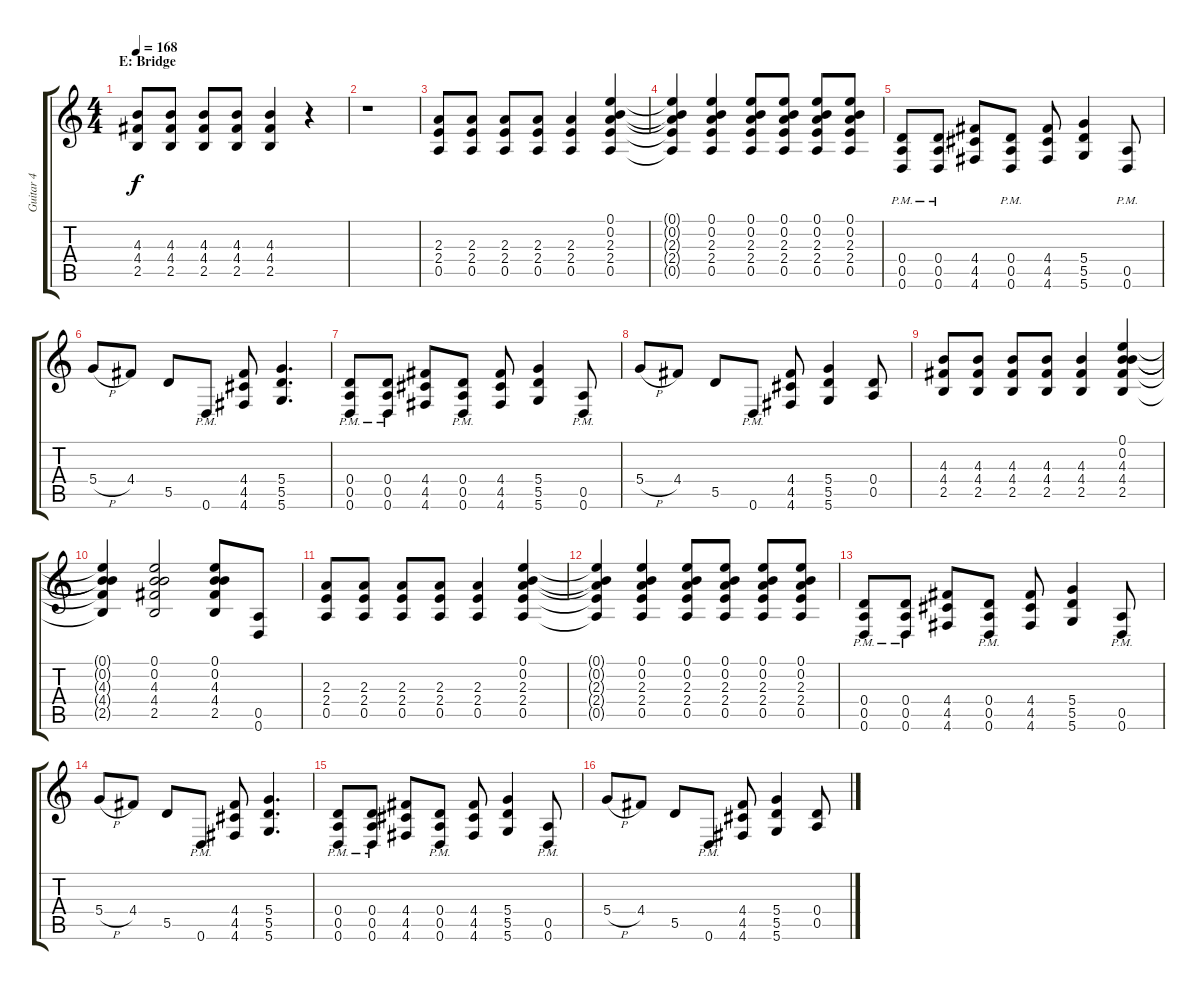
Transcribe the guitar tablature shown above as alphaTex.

\track ("Guitar 4" "Guitar 4") {instrument distortionguitar}
\staff {score tabs}
\tuning (E4 B3 G3 D3 A2 D2) {hide}
\ts (4 4)
\section ("" "E: Bridge")
\tempo 168
\clef g2
\ks c
(4.3 4.4 2.5).8{dy f} (4.3 4.4 2.5).8 (4.3 4.4 2.5).8 (4.3 4.4 2.5).8 (4.3 4.4 2.5).4 r.4 |
r.1 |
(2.3 2.4 0.5).8 (2.3 2.4 0.5).8 (2.3 2.4 0.5).8 (2.3 2.4 0.5).8 (2.3 2.4 0.5).4 (0.1 0.2 2.3 2.4 0.5).4 |
(0.1{t} 0.2{t} 2.3{t} 2.4{t} 0.5{t}).4 (0.1 0.2 2.3 2.4 0.5).4 (0.1 0.2 2.3 2.4 0.5).8 (0.1 0.2 2.3 2.4 0.5).8 (0.1 0.2 2.3 2.4 0.5).8 (0.1 0.2 2.3 2.4 0.5).8 |
(0.4{pm} 0.5{pm} 0.6{pm}).8 (0.4{pm} 0.5{pm} 0.6{pm}).8 (4.4 4.5 4.6).8 (0.4{pm} 0.5{pm} 0.6{pm}).8 (4.4 4.5 4.6).8 (5.4 5.5 5.6).4 (0.5{pm} 0.6{pm}).8 |
5.4{h}.8 4.4.8 5.5.8 0.6{pm}.8 (4.4 4.5 4.6).8 (5.4 5.5 5.6).4{d} |
(0.4{pm} 0.5{pm} 0.6{pm}).8 (0.4{pm} 0.5{pm} 0.6{pm}).8 (4.4 4.5 4.6).8 (0.4{pm} 0.5{pm} 0.6{pm}).8 (4.4 4.5 4.6).8 (5.4 5.5 5.6).4 (0.5{pm} 0.6{pm}).8 |
5.4{h}.8 4.4.8 5.5.8 0.6{pm}.8 (4.4 4.5 4.6).8 (5.4 5.5 5.6).4 (0.4 0.5).8 |
(4.3 4.4 2.5).8 (4.3 4.4 2.5).8 (4.3 4.4 2.5).8 (4.3 4.4 2.5).8 (4.3 4.4 2.5).4 (0.1 0.2 4.3 4.4 2.5).4 |
(0.1{t} 0.2{t} 4.3{t} 4.4{t} 2.5{t}).4 (0.1 0.2 4.3 4.4 2.5).2 (0.1 0.2 4.3 4.4 2.5).8 (0.5 0.6).8 |
(2.3 2.4 0.5).8 (2.3 2.4 0.5).8 (2.3 2.4 0.5).8 (2.3 2.4 0.5).8 (2.3 2.4 0.5).4 (0.1 0.2 2.3 2.4 0.5).4 |
(0.1{t} 0.2{t} 2.3{t} 2.4{t} 0.5{t}).4 (0.1 0.2 2.3 2.4 0.5).4 (0.1 0.2 2.3 2.4 0.5).8 (0.1 0.2 2.3 2.4 0.5).8 (0.1 0.2 2.3 2.4 0.5).8 (0.1 0.2 2.3 2.4 0.5).8 |
(0.4{pm} 0.5{pm} 0.6{pm}).8 (0.4{pm} 0.5{pm} 0.6{pm}).8 (4.4 4.5 4.6).8 (0.4{pm} 0.5{pm} 0.6{pm}).8 (4.4 4.5 4.6).8 (5.4 5.5 5.6).4 (0.5{pm} 0.6{pm}).8 |
5.4{h}.8 4.4.8 5.5.8 0.6{pm}.8 (4.4 4.5 4.6).8 (5.4 5.5 5.6).4{d} |
(0.4{pm} 0.5{pm} 0.6{pm}).8 (0.4{pm} 0.5{pm} 0.6{pm}).8 (4.4 4.5 4.6).8 (0.4{pm} 0.5{pm} 0.6{pm}).8 (4.4 4.5 4.6).8 (5.4 5.5 5.6).4 (0.5{pm} 0.6{pm}).8 |
5.4{h}.8 4.4.8 5.5.8 0.6{pm}.8 (4.4 4.5 4.6).8 (5.4 5.5 5.6).4 (0.4 0.5).8
